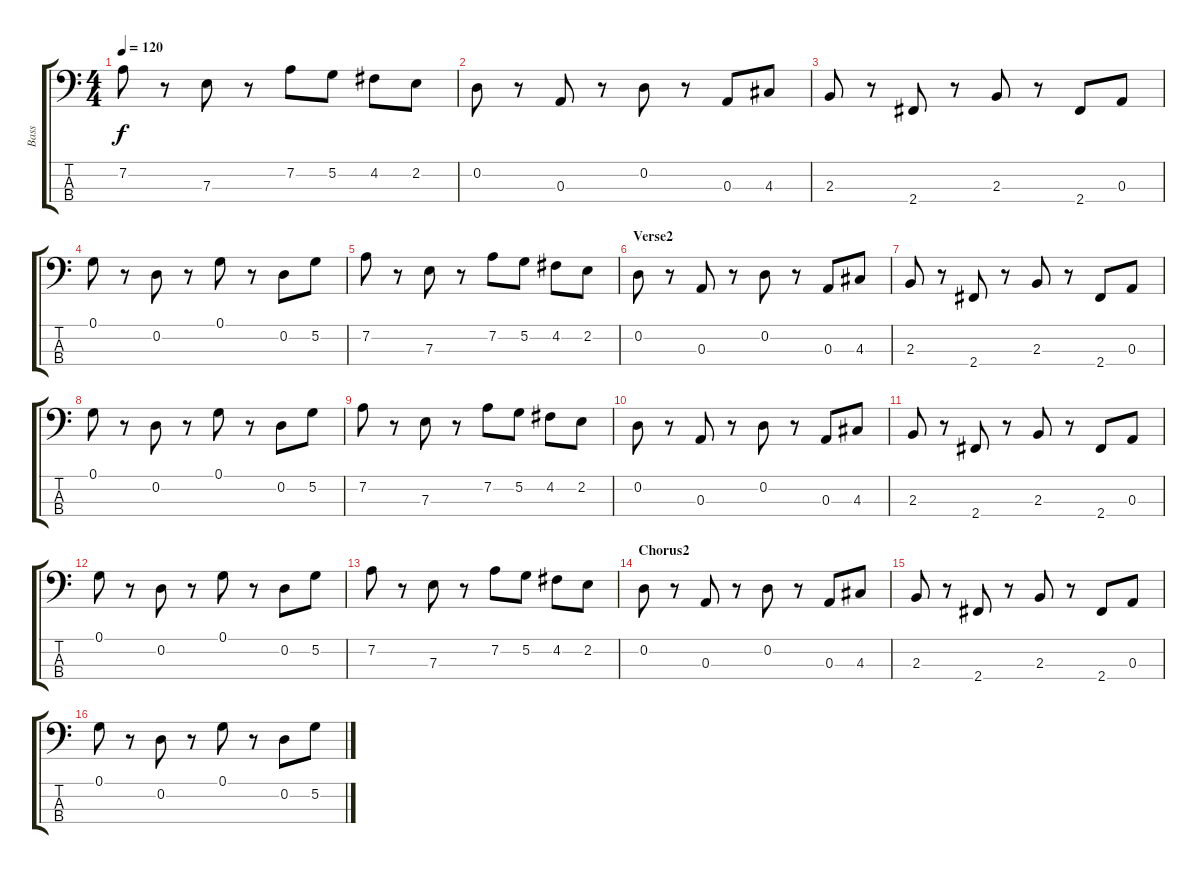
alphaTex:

\track ("Bass" "Bass") {instrument electricbassfinger}
\staff {score tabs}
\tuning (G2 D2 A1 E1) {hide}
\ts (4 4)
\tempo 120
\clef f4
\ks c
7.2.8{dy f} r.8 7.3.8 r.8 7.2.8 5.2.8 4.2.8 2.2.8 |
0.2.8 r.8 0.3.8 r.8 0.2.8 r.8 0.3.8 4.3.8 |
2.3.8 r.8 2.4.8 r.8 2.3.8 r.8 2.4.8 0.3.8 |
0.1.8 r.8 0.2.8 r.8 0.1.8 r.8 0.2.8 5.2.8 |
7.2.8 r.8 7.3.8 r.8 7.2.8 5.2.8 4.2.8 2.2.8 |
\section ("" "Verse2")
0.2.8 r.8 0.3.8 r.8 0.2.8 r.8 0.3.8 4.3.8 |
2.3.8 r.8 2.4.8 r.8 2.3.8 r.8 2.4.8 0.3.8 |
0.1.8 r.8 0.2.8 r.8 0.1.8 r.8 0.2.8 5.2.8 |
7.2.8 r.8 7.3.8 r.8 7.2.8 5.2.8 4.2.8 2.2.8 |
0.2.8 r.8 0.3.8 r.8 0.2.8 r.8 0.3.8 4.3.8 |
2.3.8 r.8 2.4.8 r.8 2.3.8 r.8 2.4.8 0.3.8 |
0.1.8 r.8 0.2.8 r.8 0.1.8 r.8 0.2.8 5.2.8 |
7.2.8 r.8 7.3.8 r.8 7.2.8 5.2.8 4.2.8 2.2.8 |
\section ("" "Chorus2")
0.2.8 r.8 0.3.8 r.8 0.2.8 r.8 0.3.8 4.3.8 |
2.3.8 r.8 2.4.8 r.8 2.3.8 r.8 2.4.8 0.3.8 |
0.1.8 r.8 0.2.8 r.8 0.1.8 r.8 0.2.8 5.2.8
